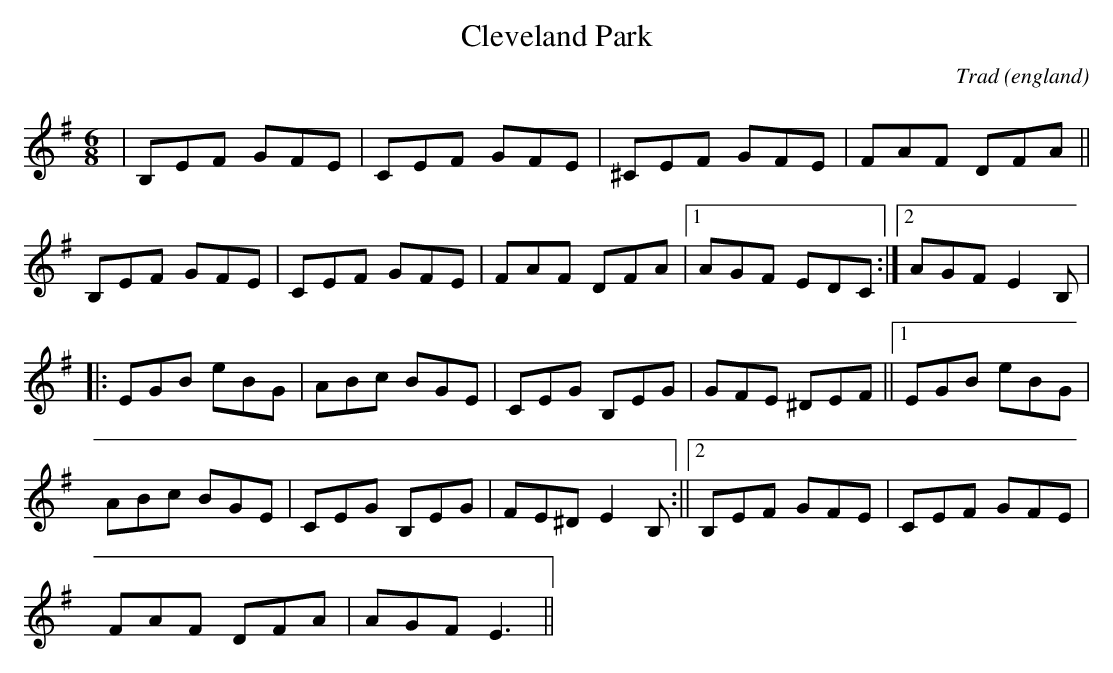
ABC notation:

X:1
T:Cleveland Park
O:england
C:Trad
M:6/8
L:1/8
K:Em
L:1/8
|B,EF GFE|CEF GFE|^CEF GFE|FAF DFA||
B,EF GFE|CEF GFE|FAF DFA|1 AGF EDC:|2 AGF E2B,|
|:EGB eBG|ABc BGE|CEG B,EG|GFE ^DEF||1 EGB eBG|
ABc BGE|CEG B,EG|FE^D E2B,:||2 B,EF GFE|CEF GFE|
FAF DFA|AGF E3||
